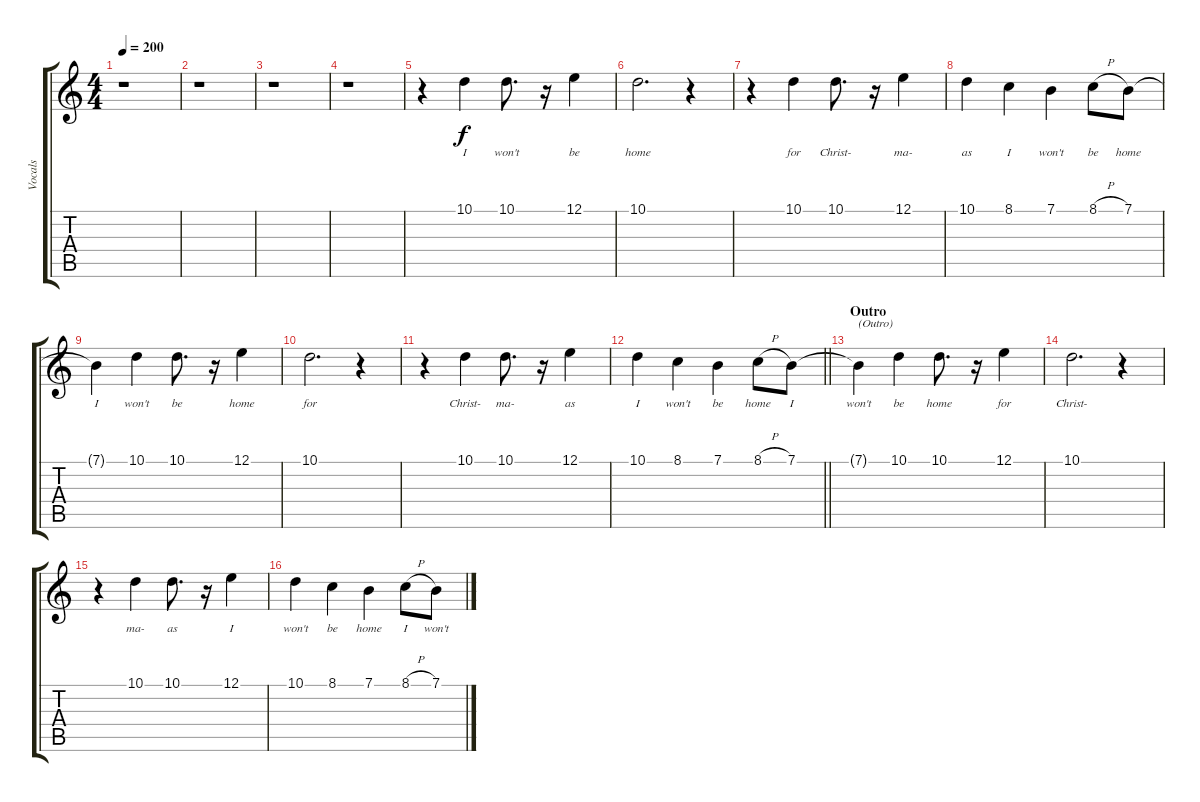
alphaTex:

\track ("Vocals" "Vocals") {instrument altosax}
\staff {score tabs}
\tuning (E4 B3 G3 D3 A2 E2) {hide}
\ts (4 4)
\tempo 200
\clef g2
\ks c
r.1{dy f} |
r.1 |
r.1 |
r.1 |
r.4 10.1.4{lyrics (0 "I") lyrics (1 "") lyrics (2 "") lyrics (3 "") lyrics (4 "")} 10.1.8{d lyrics (0 "won't") lyrics (1 "") lyrics (2 "") lyrics (3 "") lyrics (4 "")} r.16 12.1.4{lyrics (0 "be") lyrics (1 "") lyrics (2 "") lyrics (3 "") lyrics (4 "")} |
10.1.2{d lyrics (0 "home") lyrics (1 "") lyrics (2 "") lyrics (3 "") lyrics (4 "")} r.4 |
r.4 10.1.4{lyrics (0 "for") lyrics (1 "") lyrics (2 "") lyrics (3 "") lyrics (4 "")} 10.1.8{d lyrics (0 "Christ-") lyrics (1 "") lyrics (2 "") lyrics (3 "") lyrics (4 "")} r.16 12.1.4{lyrics (0 "ma-") lyrics (1 "") lyrics (2 "") lyrics (3 "") lyrics (4 "")} |
10.1.4{lyrics (0 "as") lyrics (1 "") lyrics (2 "") lyrics (3 "") lyrics (4 "")} 8.1.4{lyrics (0 "I") lyrics (1 "") lyrics (2 "") lyrics (3 "") lyrics (4 "")} 7.1.4{lyrics (0 "won't") lyrics (1 "") lyrics (2 "") lyrics (3 "") lyrics (4 "")} 8.1{h}.8{lyrics (0 "be") lyrics (1 "") lyrics (2 "") lyrics (3 "") lyrics (4 "")} 7.1.8{lyrics (0 "home") lyrics (1 "") lyrics (2 "") lyrics (3 "") lyrics (4 "")} |
7.1{t}.4{lyrics (0 "I") lyrics (1 "") lyrics (2 "") lyrics (3 "") lyrics (4 "")} 10.1.4{lyrics (0 "won't") lyrics (1 "") lyrics (2 "") lyrics (3 "") lyrics (4 "")} 10.1.8{d lyrics (0 "be") lyrics (1 "") lyrics (2 "") lyrics (3 "") lyrics (4 "")} r.16 12.1.4{lyrics (0 "home") lyrics (1 "") lyrics (2 "") lyrics (3 "") lyrics (4 "")} |
10.1.2{d lyrics (0 "for") lyrics (1 "") lyrics (2 "") lyrics (3 "") lyrics (4 "")} r.4 |
r.4 10.1.4{lyrics (0 "Christ-") lyrics (1 "") lyrics (2 "") lyrics (3 "") lyrics (4 "")} 10.1.8{d lyrics (0 "ma-") lyrics (1 "") lyrics (2 "") lyrics (3 "") lyrics (4 "")} r.16 12.1.4{lyrics (0 "as") lyrics (1 "") lyrics (2 "") lyrics (3 "") lyrics (4 "")} |
\barLineRight lightlight
10.1.4{lyrics (0 "I") lyrics (1 "") lyrics (2 "") lyrics (3 "") lyrics (4 "")} 8.1.4{lyrics (0 "won't") lyrics (1 "") lyrics (2 "") lyrics (3 "") lyrics (4 "")} 7.1.4{lyrics (0 "be") lyrics (1 "") lyrics (2 "") lyrics (3 "") lyrics (4 "")} 8.1{h}.8{lyrics (0 "home") lyrics (1 "") lyrics (2 "") lyrics (3 "") lyrics (4 "")} 7.1.8{lyrics (0 "I") lyrics (1 "") lyrics (2 "") lyrics (3 "") lyrics (4 "")} |
\section ("" "Outro")
7.1{t}.4{txt "(Outro)" lyrics (0 "won't") lyrics (1 "") lyrics (2 "") lyrics (3 "") lyrics (4 "")} 10.1.4{lyrics (0 "be") lyrics (1 "") lyrics (2 "") lyrics (3 "") lyrics (4 "")} 10.1.8{d lyrics (0 "home") lyrics (1 "") lyrics (2 "") lyrics (3 "") lyrics (4 "")} r.16 12.1.4{lyrics (0 "for") lyrics (1 "") lyrics (2 "") lyrics (3 "") lyrics (4 "")} |
10.1.2{d lyrics (0 "Christ-") lyrics (1 "") lyrics (2 "") lyrics (3 "") lyrics (4 "")} r.4 |
r.4 10.1.4{lyrics (0 "ma-") lyrics (1 "") lyrics (2 "") lyrics (3 "") lyrics (4 "")} 10.1.8{d lyrics (0 "as") lyrics (1 "") lyrics (2 "") lyrics (3 "") lyrics (4 "")} r.16 12.1.4{lyrics (0 "I") lyrics (1 "") lyrics (2 "") lyrics (3 "") lyrics (4 "")} |
10.1.4{lyrics (0 "won't") lyrics (1 "") lyrics (2 "") lyrics (3 "") lyrics (4 "")} 8.1.4{lyrics (0 "be") lyrics (1 "") lyrics (2 "") lyrics (3 "") lyrics (4 "")} 7.1.4{lyrics (0 "home") lyrics (1 "") lyrics (2 "") lyrics (3 "") lyrics (4 "")} 8.1{h}.8{lyrics (0 "I") lyrics (1 "") lyrics (2 "") lyrics (3 "") lyrics (4 "")} 7.1.8{lyrics (0 "won't") lyrics (1 "") lyrics (2 "") lyrics (3 "") lyrics (4 "")}
